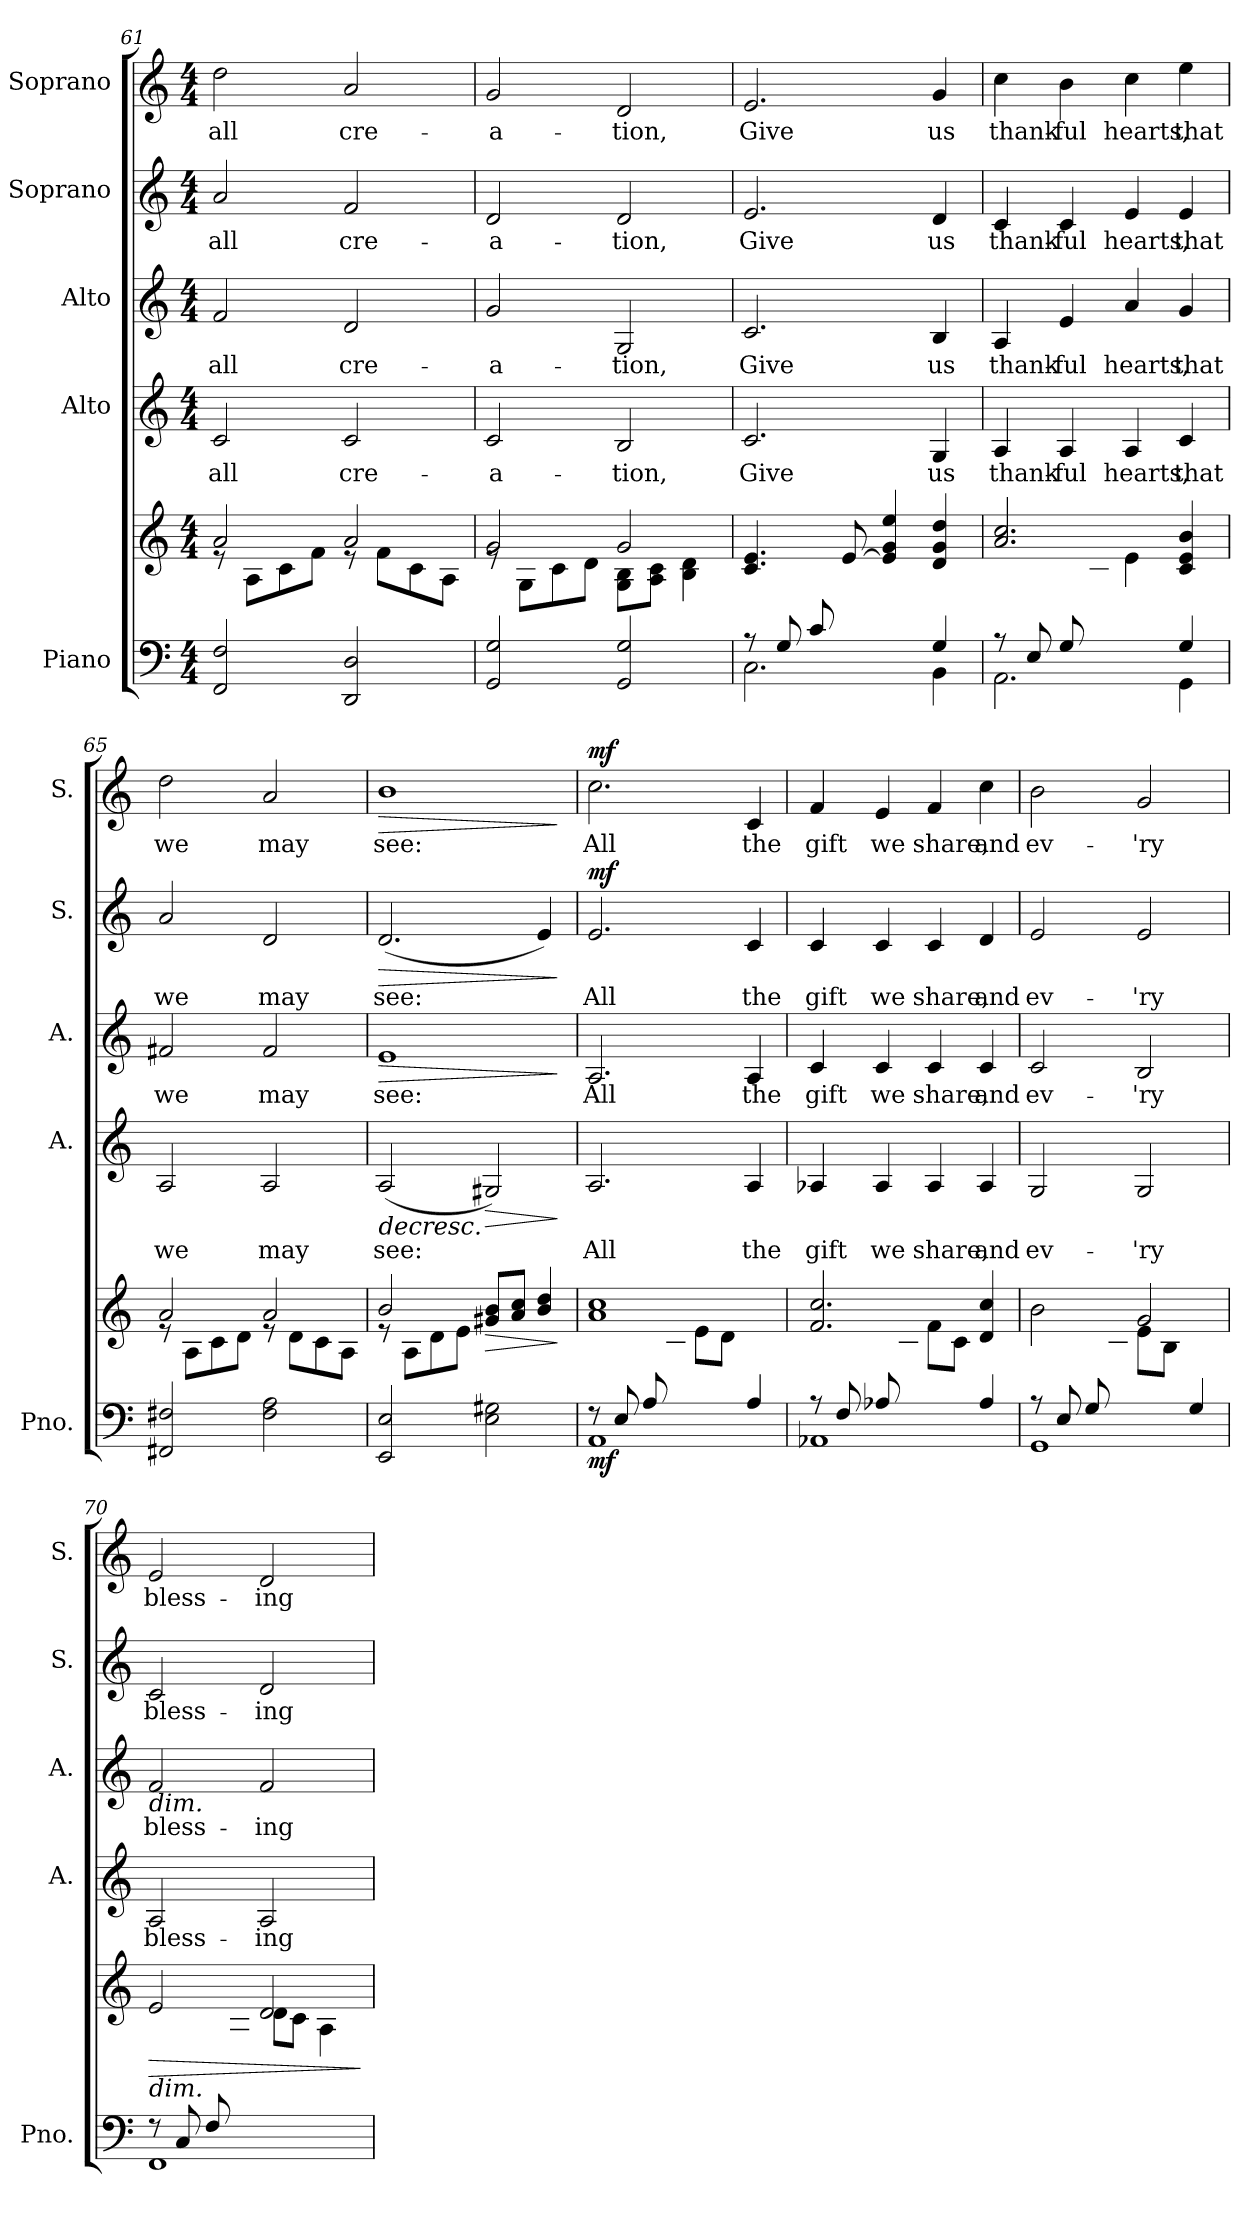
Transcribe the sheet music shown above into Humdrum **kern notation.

**kern	**kern	**dynam	**kern	**text	**dynam	**kern	**text	**dynam	**kern	**text	**dynam	**kern	**text	**dynam
*part5	*part5	*part5	*part4	*part4	*part4	*part3	*part3	*part3	*part2	*part2	*part2	*part1	*part1	*part1
*staff6	*staff5	*staff5/6	*staff4	*staff4	*staff4	*staff3	*staff3	*staff3	*staff2	*staff2	*staff2	*staff1	*staff1	*staff1
*I"Piano	*	*	*I"Alto	*	*	*I"Alto	*	*	*I"Soprano	*	*	*I"Soprano	*	*
*I'Pno.	*	*	*I'A.	*	*	*I'A.	*	*	*I'S.	*	*	*I'S.	*	*
*clefF4	*clefG2	*	*clefG2	*	*	*clefG2	*	*	*clefG2	*	*	*clefG2	*	*
*k[]	*k[]	*	*k[]	*	*	*k[]	*	*	*k[]	*	*	*k[]	*	*
*M4/4	*M4/4	*	*M4/4	*	*	*M4/4	*	*	*M4/4	*	*	*M4/4	*	*
=61	=61	=61	=61	=61	=61	=61	=61	=61	=61	=61	=61	=61	=61	=61
*	*^	*	*	*	*	*	*	*	*	*	*	*	*	*
2FF/ 2F/	2a/	8re	.	2c/	all	.	2f/	all	.	2a/	all	.	2dd\	all	.
.	.	8A\L	.	.	.	.	.	.	.	.	.	.	.	.	.
.	.	8c\	.	.	.	.	.	.	.	.	.	.	.	.	.
.	.	8f\J	.	.	.	.	.	.	.	.	.	.	.	.	.
2DD/ 2D/	2a/	8re	.	2c/	cre-	.	2d/	cre-	.	2f/	cre-	.	2a/	cre-	.
.	.	8f\L	.	.	.	.	.	.	.	.	.	.	.	.	.
.	.	8c\	.	.	.	.	.	.	.	.	.	.	.	.	.
.	.	8A\J	.	.	.	.	.	.	.	.	.	.	.	.	.
!!LO:PB:g=z
=62	=62	=62	=62	=62	=62	=62	=62	=62	=62	=62	=62	=62	=62	=62	=62
2GG/ 2G/	2g/	8re	.	2c/	-a-	.	2g/	-a-	.	2d/	-a-	.	2g/	-a-	.
.	.	8G\L	.	.	.	.	.	.	.	.	.	.	.	.	.
.	.	8c\	.	.	.	.	.	.	.	.	.	.	.	.	.
.	.	8d\J	.	.	.	.	.	.	.	.	.	.	.	.	.
2GG/ 2G/	2g/	8G\ 8B\L	.	2B/	-tion,	.	2G/	-tion,	.	2d/	-tion,	.	2d/	-tion,	.
.	.	8A\ 8c\J	.	.	.	.	.	.	.	.	.	.	.	.	.
.	.	4B\ 4d\	.	.	.	.	.	.	.	.	.	.	.	.	.
=63	=63	=63	=63	=63	=63	=63	=63	=63	=63	=63	=63	=63	=63	=63	=63
*^	*	*	*	*	*	*	*	*	*	*	*	*	*	*	*
8r	2.C\	4.c/ 4.e/	4.ryy	.	2.c/	Give	.	2.c/	Give	.	2.e/	Give	.	2.e/	Give	.
8G/L	.	.	.	.	.	.	.	.	.	.	.	.	.	.	.	.
8c/	.	.	.	.	.	.	.	.	.	.	.	.	.	.	.	.
8ryy	.	[8e/	8e\J	.	.	.	.	.	.	.	.	.	.	.	.	.
4ryy	.	4e/] 4g/ 4ee/	2ryy	.	.	.	.	.	.	.	.	.	.	.	.	.
4G/	4BB\	4d/ 4g/ 4dd/	.	.	4G/	us	.	4B/	us	.	4d/	us	.	4g/	us	.
=64	=64	=64	=64	=64	=64	=64	=64	=64	=64	=64	=64	=64	=64	=64	=64	=64
8r	2.AA\	2.a/ 2.cc/	4.ryy	.	4A/	thank-	.	4A/	thank-	.	4c/	thank-	.	4cc\	thank-	.
8E/L	.	.	.	.	.	.	.	.	.	.	.	.	.	.	.	.
8G/	.	.	.	.	4A/	-ful	.	4e/	-ful	.	4c/	-ful	.	4b\	-ful	.
4.ryy	.	.	8c\J	.	.	.	.	.	.	.	.	.	.	.	.	.
.	.	.	4e\	.	4A/	hearts,	.	4a/	hearts,	.	4e/	hearts,	.	4cc\	hearts,	.
4G/	4GG\	4c/ 4e/ 4b/	4ryy	.	4c/	that	.	4g/	that	.	4e/	that	.	4ee\	that	.
*v	*v	*	*	*	*	*	*	*	*	*	*	*	*	*	*	*
=65	=65	=65	=65	=65	=65	=65	=65	=65	=65	=65	=65	=65	=65	=65	=65
2FF#X/ 2F#X/	2a/	8re	.	2A/	we	.	2f#X/	we	.	2a/	we	.	2dd\	we	.
.	.	8A\L	.	.	.	.	.	.	.	.	.	.	.	.	.
.	.	8c\	.	.	.	.	.	.	.	.	.	.	.	.	.
.	.	8d\J	.	.	.	.	.	.	.	.	.	.	.	.	.
2F#\ 2A\	2a/	8re	.	2A/	may	.	2f#/	may	.	2d/	may	.	2a/	may	.
.	.	8d\L	.	.	.	.	.	.	.	.	.	.	.	.	.
.	.	8c\	.	.	.	.	.	.	.	.	.	.	.	.	.
.	.	8A\J	.	.	.	.	.	.	.	.	.	.	.	.	.
!!LO:LB:g=z
=66	=66	=66	=66	=66	=66	=66	=66	=66	=66	=66	=66	=66	=66	=66	=66
!	!	!	!	!	!	!LO:HP:b	!	!	!LO:HP:b	!	!	!	!	!	!
!	!	!	!	!	!	!	!	!	!LO:HP:n=1:b	!	!	!LO:HP:b	!	!	!LO:HP:b
2EE/ 2E/	2b/	8re	.	(2A/	see:	>	1e	see:	> >	(2.d/	see:	>	1b	see:	>
.	.	8A\L	.	.	.	.	.	.	.	.	.	.	.	.	.
.	.	8d\	.	.	.	.	.	.	.	.	.	.	.	.	.
.	.	8e\J	.	.	.	.	.	.	.	.	.	.	.	.	.
!	!	!	!LO:HP:b	!	!	!LO:HP:b	!	!	!	!	!	!	!	!	!
2E\ 2G#X\	8g#X/ 8b/L	2ryy	>	2G#X/)	.	>	.	.	.	.	.	.	.	.	.
.	8a/ 8cc/J	.	.	.	.	.	.	.	.	.	.	.	.	.	.
.	4b/ 4dd/	.	.	.	.	.	.	.	.	4e/)	.	.	.	.	.
*	*v	*v	*	*	*	*	*	*	*	*	*	*	*	*	*
.	.	]	.	.	] ]	.	.	]	.	.	]	.	.	]
=67	=67	=67	=67	=67	=67	=67	=67	=67	=67	=67	=67	=67	=67	=67
*^	*^	*	*	*	*	*	*	*	*	*	*	*	*	*
!	!	!	!	!LO:DY:b=2	!	!	!LO:DY:b	!	!	!	!	!	!	!	!	!
!	!	!	!	!	!	!	!LO:DY:n=1:b	!	!	!LO:DY:b	!	!	!	!	!	!
!	!	!	!	!	!	!	!	!	!	!LO:DY:n=1:b	!	!	!LO:DY:b	!	!	!LO:DY:b
8r	1AA	1a 1cc	4.ryy	mf	2.A/	All	mf mf	2.A/	All	mf mf	2.e/	All	mf	2.cc\	All	mf
8E/L	.	.	.	.	.	.	.	.	.	.	.	.	.	.	.	.
8A/	.	.	.	.	.	.	.	.	.	.	.	.	.	.	.	.
4.ryy	.	.	8c\J	.	.	.	.	.	.	.	.	.	.	.	.	.
.	.	.	8e\L	.	.	.	.	.	.	.	.	.	.	.	.	.
.	.	.	8d\J	.	.	.	.	.	.	.	.	.	.	.	.	.
4A/	.	.	4ryy	.	4A/	the	.	4A/	the	]	4c/	the	.	4c/	the	.
=68	=68	=68	=68	=68	=68	=68	=68	=68	=68	=68	=68	=68	=68	=68	=68	=68
8r	1AA-X	2.f/ 2.cc/	4.ryy	.	4A-X/	gift	.	4c/	gift	.	4c/	gift	.	4f/	gift	.
8F/L	.	.	.	.	.	.	.	.	.	.	.	.	.	.	.	.
8A-X/	.	.	.	.	4A-/	we	.	4c/	we	.	4c/	we	.	4e/	we	.
4.ryy	.	.	8c\J	.	.	.	.	.	.	.	.	.	.	.	.	.
.	.	.	8f\L	.	4A-/	share,	.	4c/	share,	.	4c/	share,	.	4f/	share,	.
.	.	.	8c\J	.	.	.	.	.	.	.	.	.	.	.	.	.
4A-/	.	4d/ 4cc/	4ryy	.	4A-/	and	.	4c/	and	.	4d/	and	.	4cc\	and	.
=69	=69	=69	=69	=69	=69	=69	=69	=69	=69	=69	=69	=69	=69	=69	=69	=69
8r	1GG	2b\	4.ryy	.	2G/	ev-	.	2c/	ev-	.	2e/	ev-	.	2b\	ev-	.
8E/L	.	.	.	.	.	.	.	.	.	.	.	.	.	.	.	.
8G/	.	.	.	.	.	.	.	.	.	.	.	.	.	.	.	.
4.ryy	.	.	8c\J	.	.	.	.	.	.	.	.	.	.	.	.	.
.	.	2g/	8e\L	.	2G/	-'ry	.	2B/	-'ry	.	2e/	-'ry	.	2g/	-'ry	.
.	.	.	8B\J	.	.	.	.	.	.	.	.	.	.	.	.	.
4G/	.	.	4ryy	.	.	.	.	.	.	.	.	.	.	.	.	.
!!LO:PB:g=z
=70	=70	=70	=70	=70	=70	=70	=70	=70	=70	=70	=70	=70	=70	=70	=70	=70
!	!	!	!	!	!	!	!	!LO:TX:b:i:t=dim.	!	!	!	!	!	!	!	!
!	!	!LO:TX:b:i:t=dim.	!	!	!	!	!	!	!	!	!	!	!	!	!	!
!	!	!	!	!LO:HP:b	!	!	!	!	!	!	!	!	!	!	!	!
8r	1FF	2e/	4.ryy	>	2A/	bless-	.	2f/	bless-	.	2c/	bless-	.	2e/	bless-	.
8C/L	.	.	.	.	.	.	.	.	.	.	.	.	.	.	.	.
8F/	.	.	.	.	.	.	.	.	.	.	.	.	.	.	.	.
2ryy	.	.	8A\J	.	.	.	.	.	.	.	.	.	.	.	.	.
.	.	2d/	8d\L	.	2A/	-ing	.	2f/	-ing	.	2d/	-ing	.	2d/	-ing	.
.	.	.	8c\J	.	.	.	.	.	.	.	.	.	.	.	.	.
.	.	.	4A\	.	.	.	.	.	.	.	.	.	.	.	.	.
8ryy	.	.	.	.	.	.	.	.	.	.	.	.	.	.	.	.
*v	*v	*	*	*	*	*	*	*	*	*	*	*	*	*	*	*
*	*v	*v	*	*	*	*	*	*	*	*	*	*	*	*	*
.	.	]	.	.	.	.	.	.	.	.	.	.	.	.
=	=	=	=	=	=	=	=	=	=	=	=	=	=	=
*-	*-	*-	*-	*-	*-	*-	*-	*-	*-	*-	*-	*-	*-	*-
